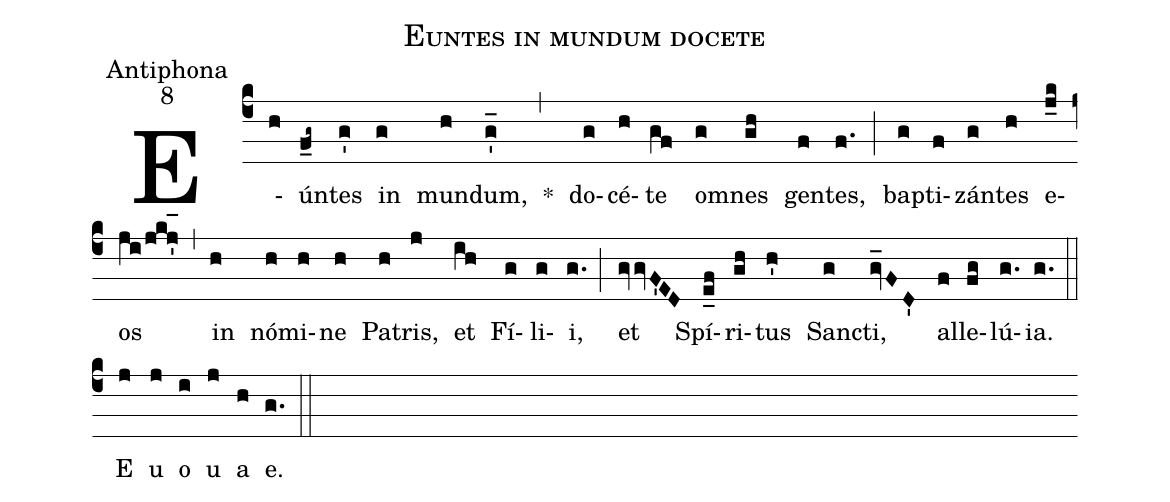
name:Euntes in mundum docete;
office-part:Antiphona;
mode:8;
%%
(c4) E(h)ún(f_g~)tes(g') in(g) mun(h)dum,(g'_) *(,) do(g)cé(h)te(gf) o(g)mnes(gh) gen(f)tes,(f.) (;) bap(g)ti(f)zán(g)tes(h) e(j_k)os(ji/jkj'_1) (,) in(h) nó(h)mi(h)ne(h) Pa(h)tris,(j) et(ih) Fí(g)li(g)i,(g.) (;) et(gvvF'ED) Spí(e_f)ri(gh)tus(h') San(g)cti,(gv_FD') al(f)le(fg)lú(g.)ia.(g.) (::) <eu>E(j) u(j) o(i) u(j) a(h) e.</eu>(g.) (::)
